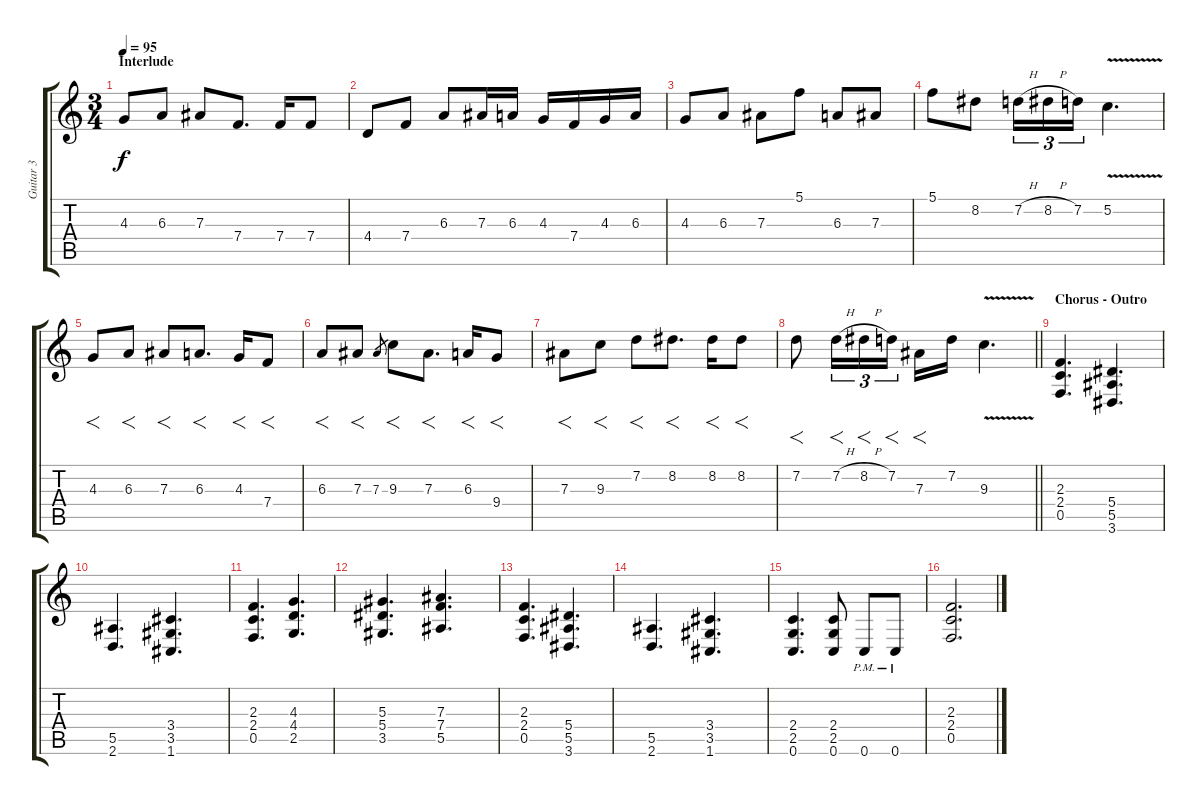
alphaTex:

\track ("Guitar 3" "Guitar 3") {instrument acousticguitarsteel}
\staff {score tabs}
\tuning (C4 G3 Eb3 Bb2 F2 C2) {hide}
\ts (3 4)
\section ("" "Interlude")
\tempo 95
\clef g2
\ks c
4.3.8{dy f volume 12 instrument acousticguitarsteel} 6.3.8 7.3.8 7.4.8{d} 7.4.16 7.4.8 |
4.4.8 7.4.8 6.3.8 7.3.16 6.3.16 4.3.16 7.4.16 4.3.16 6.3.16 |
4.3.8 6.3.8 7.3.8 5.1.8 6.3.8 7.3.8 |
5.1.8 8.2.8 7.2{h}.16{tu (3 2)} 8.2{h}.16{tu (3 2)} 7.2.16{tu (3 2)} 5.2{v}.4{d} |
4.3.8{f volume 16} 6.3.8{f} 7.3.8{f} 6.3.8{f d} 4.3.16{f} 7.4.8{f} |
6.3.8{f} 7.3.8{f} 7.3.8{gr} 9.3.8{f} 7.3.8{f d} 6.3.16{f} 9.4.8{f} |
7.3.8{f} 9.3.8{f} 7.2.8{f} 8.2.8{f d} 8.2.16{f} 8.2.8{f} |
\barLineRight lightlight
7.2.8{f} 7.2{h}.16{f tu (3 2)} 8.2{h}.16{f tu (3 2)} 7.2.16{f tu (3 2)} 7.3.16{f} 7.2.16 9.3{v}.4{d} |
\section ("" "Chorus - Outro")
(2.3 2.4 0.5).4{d volume 14 instrument distortionguitar} (5.4 5.5 3.6).4{d} |
(5.5 2.6).4{d} (3.4 3.5 1.6).4{d} |
(2.3 2.4 0.5).4{d} (4.3 4.4 2.5).4{d} |
(5.3 5.4 3.5).4{d} (7.3 7.4 5.5).4{d} |
(2.3 2.4 0.5).4{d} (5.4 5.5 3.6).4{d} |
(5.5 2.6).4{d} (3.4 3.5 1.6).4{d} |
(2.4 2.5 0.6).4{d} (2.4 2.5 0.6).8 0.6{pm}.8 0.6{pm}.8 |
(2.3 2.4 0.5).2{d}
